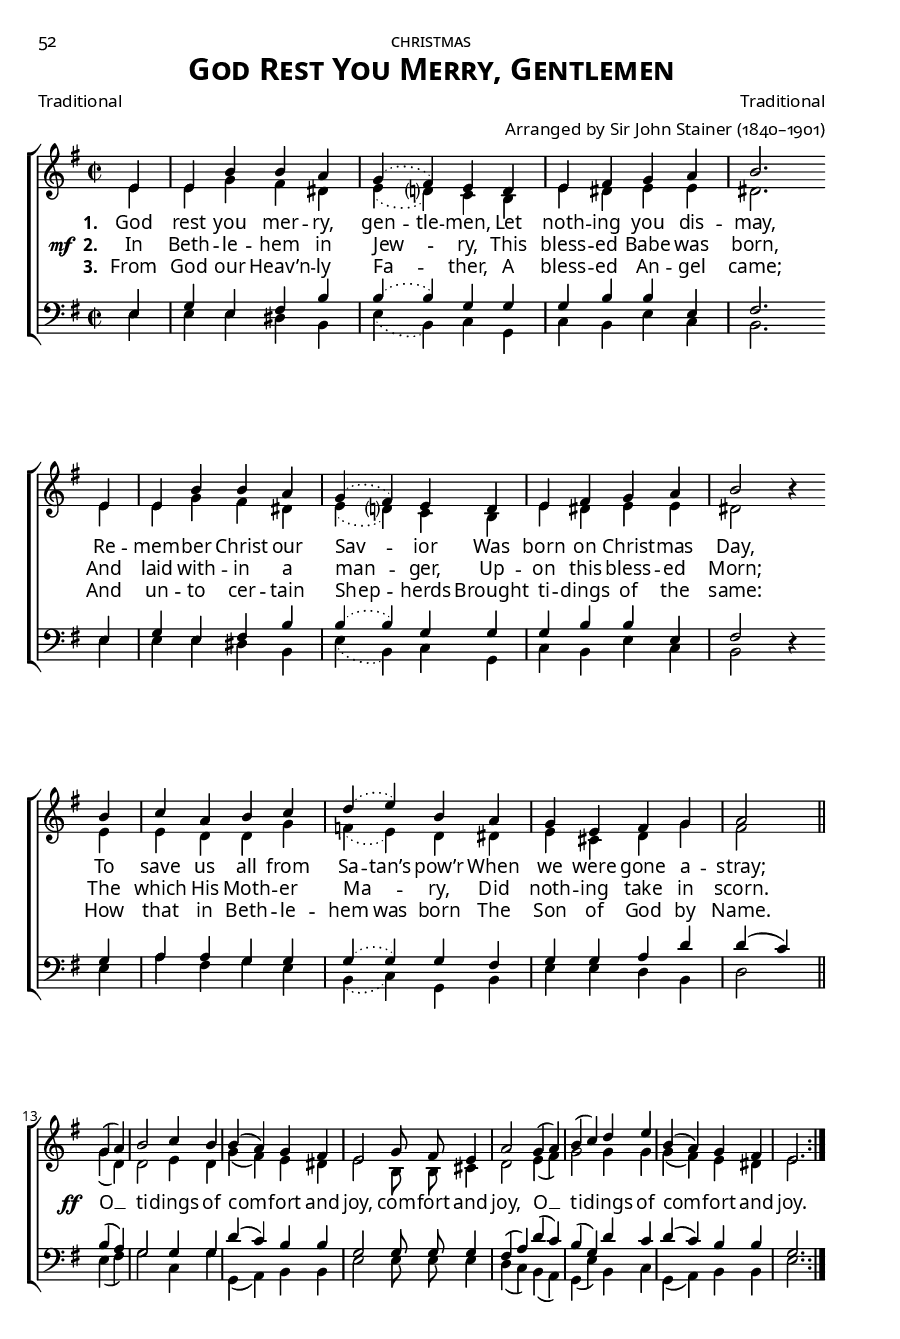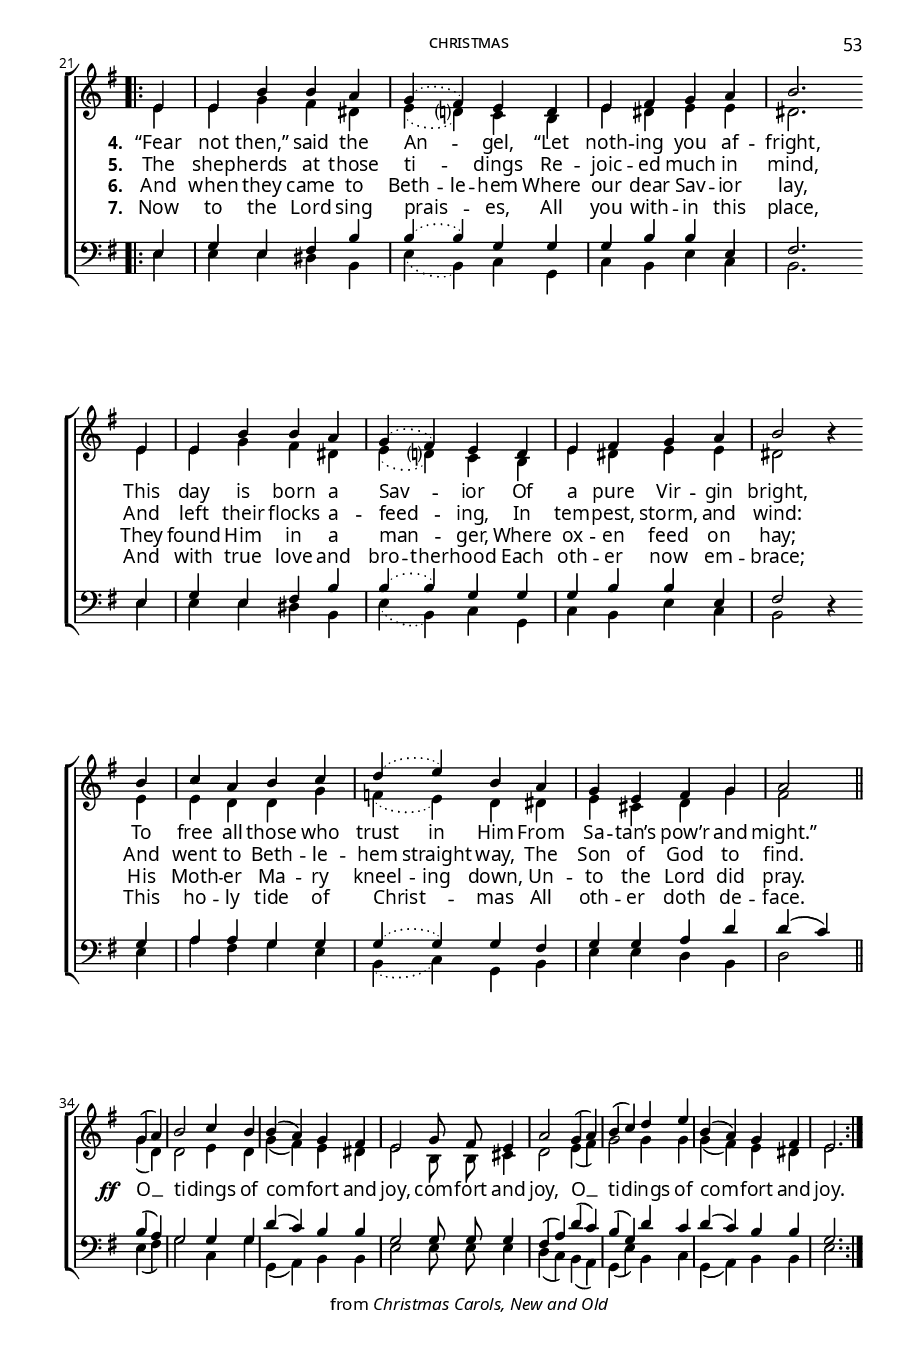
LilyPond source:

\version "2.14.2"
\include "util.ly"
\header {
  title = \markup{\override #'(font-name . "Garamond Premier Pro Semibold"){ \abs-fontsize #15 \smallCapsOldStyle"God Rest You Merry, Gentlemen"}}
  poet = \markup\oldStyleNum"Traditional"
  composer = \markup\oldStyleNum"Traditional"
  arranger = \markup\oldStyleNum"Arranged by Sir John Stainer (1840–1901)"
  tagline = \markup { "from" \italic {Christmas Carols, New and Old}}
}
\paper {
  paper-height = 9\in
  paper-width = 6\in
  indent = 0\in
  %system-system-spacing = #'((basic-distance . 10) (padding . 0))
  %system-system-spacing =
  %  #'((basic-distance . 0)
  %     (minimum-distance . 0)
  %     (padding . -5)
  %     (stretchability . 100))
  ragged-last-bottom = ##f
  ragged-bottom = ##f
  two-sided = ##t
  inner-margin = 0.5\in
  outer-margin = 0.25\in
  top-margin = 0.25\in
  bottom-margin = 0.25\in
  first-page-number = #052
  print-first-page-number = ##t
  headerLine = \markup{\override #'(font-name . "Garamond Premier Pro") \smallCapsOldStyle"christmas"}
  oddHeaderMarkup = \markup\fill-line{
     \override #'(font-name . "Garamond Premier Pro")\abs-fontsize #8.5
     \combine 
        \fill-line{"" \on-the-fly #print-page-number-check-first
        \oldStylePageNum""
        }
        \fill-line{\headerLine}
  }
  evenHeaderMarkup = \markup {
     \override #'(font-name . "Garamond Premier Pro")\abs-fontsize #8.5
     \combine
        \on-the-fly #print-page-number-check-first
        \oldStylePageNum""
        \fill-line{\headerLine}
  }
}
#(set-global-staff-size 15) \paper{ #(define fonts (make-pango-font-tree "GoudyOlSt BT" "Garamond Premier Pro" "Garamond Premier Pro" (/ 15 20))) }
global = {
  \key g \major
  \time 2/2
  \override DynamicLineSpanner #'staff-padding = #0.0
  \override DynamicLineSpanner #'Y-extent = #'(-1 . 1)
}

sopMusic = \relative c' {
  \repeat volta 2 {
    \partial 4 e4 |
    e b' b a |
    \slurDotted g( fis) e d |
    \slurSolid e fis g a |
    b2. \bar""\break e,4 |
    
    e b' b a |
    \slurDotted g( fis) e d |
    \slurSolid
    e fis g a |
    b2 b4\rest \bar""\break b |
    
    c a b c |
    \slurDotted d( e) b a |
    \slurSolid
    g e fis g |
    \partial 2 a2 \bar "||" \break
    
    \partial 2 g4( a) |
    b2 c4 b |
    b( a) g fis |
    e2 g8\noBeam fis e4 |
    a2 g4( a) |
    b( c) d e |
    b( a) g fis |
    \partial 4*3 e2. \break
  }
}
sopWords = \lyricmode {
  
}

altoMusic = \relative c' {
  e4 |
  e g fis dis |
  \slurDotted e( d?) c b |
  \slurSolid e dis e e |
  dis2. e4 |
  
  e g fis dis |
  \slurDotted e( d?) c b |
  \slurSolid
  e dis e e |
  dis2 s4 e |
  
  e d d g |
  \slurDotted f( e) d dis |
  \slurSolid
  e cis d g |
  fis2 |
  
  g4( d) |
  d2 e4 d |
  g( fis) e dis) |
  e2 b8\noBeam b cis4 |
  d2 e4( fis) |
  g2 g4 g |
  g( fis) e dis |
  e2.
}
altoWords = {
  \dropLyricsIX
  \lyricmode {
    \set stanza = #"1. "
    God rest you mer -- ry, \set ignoreMelismata = ##t
    gen -- tle -- men,
    \unset ignoreMelismata
    Let noth -- ing you dis -- may,
    Re -- mem -- ber Christ our Sav -- ior Was born on Christ -- mas Day,
    To save us all from
    \set ignoreMelismata = ##t
    Sa -- tan’s 
    \unset ignoreMelismata
    pow’r When we were gone a -- stray;
  }
  \set stanza = \markup\dynamic"ff  "
  \lyricmode {
    O __ ti -- dings of com -- fort and joy, com -- fort and joy, O __ ti -- dings of com -- fort and joy.
    
    
    \set stanza = #"4. "
    “Fear not then,” said the An -- gel, “Let noth -- ing you af -- fright,
    This day is born a Sav -- ior Of a pure Vir -- gin bright,
    \set ignoreMelismata = ##t
    To free all those who trust in Him From Sa -- tan’s pow’r and might.”
    \unset ignoreMelismata
  }
  \set stanza = \markup\dynamic"ff  "
  \lyricmode {
    O __ ti -- dings of com -- fort and joy, com -- fort and joy, O __ ti -- dings of com -- fort and joy.
  }
}
altoWordsII = {
  \dropLyricsIX
  \set stanza = \markup{\dynamic"  mf " "2. "}
  \lyricmode {
    In Beth -- le -- hem in Jew -- ry, This bless -- ed Babe was born,
    And laid with -- in a man -- ger, Up -- on this bless -- ed Morn;
    The which His Moth -- er Ma -- ry, Did noth -- ing take in scorn.
    
    \repeat unfold 20\skip1
    \set stanza = #"5. "
    The shep -- herds at those ti -- dings Re -- joic -- ed much in mind,
    And left their flocks a -- feed -- ing, In tem -- pest, storm, and wind:
    \set ignoreMelismata = ##t
    And went to Beth -- le -- hem straight way, The Son of God to find.
  }
}
altoWordsIII = \lyricmode {
  \dropLyricsIX
  \set stanza = #"3. "
  From God our Heav’n -- ly Fa -- ther, A bless -- ed An -- gel came;
  And un -- to cer -- tain Shep -- herds Brought ti -- dings of the same:
  \set ignoreMelismata = ##t
  How that in Beth -- le -- hem was born The Son of God by Name.
  
  \unset ignoreMelismata
  \repeat unfold 20\skip1
  \set stanza = #"6. "
  And when they came to \set ignoreMelismata = ##t
  Beth -- le -- hem
  \unset ignoreMelismata
  Where our dear Sav -- ior lay,
  They found Him in a man -- ger, Where ox -- en feed on hay;
  \set ignoreMelismata = ##t
  His Moth -- er Ma -- ry kneel -- ing down, Un -- to the Lord did pray.
}
altoWordsIV = \lyricmode {
  \repeat unfold 59\skip1
  \dropLyricsIX
  \set stanza = #"7. "
  Now to the Lord sing prais -- es,
  All you with -- in this place,
  And with true love and \set ignoreMelismata = ##t
  bro -- ther -- hood
  \unset ignoreMelismata
  Each oth -- er now em -- brace;
  This ho -- ly tide of Christ -- mas
  All oth -- er doth de -- face.
}
altoWordsV = \lyricmode {
}
altoWordsVI = \lyricmode {
}
altoWordsVII = \lyricmode {
}

tenorMusic = \relative c {
  e4 |
  g e fis b |
  \slurDotted b( b) g g |
  \slurSolid
  g b b e, |
  fis2. e4 |
  
  g e fis b |
  \slurDotted b( b) g g |
  \slurSolid
  g b b e, |
  fis2 s4 g |
  
  a a g g |
  \slurDotted g( g) g fis |
  \slurSolid
  g g a d |
  d( c) |
  
  b( a) |
  g2 g4 g |
  d'( c) b b |
  g2 g8\noBeam g g4 |
  fis( a) d( c) |
  b( g) d' c |
  d( c) b b |
  g2.
}
tenorWords = \lyricmode {

}

bassMusic = \relative c {
  e4 |
  e e dis b |
  \slurDotted e( b) c g |
  \slurSolid
  c b e c |
  b2. e4 |
  
  e e dis b |
  \slurDotted e( b) c g |
  \slurSolid
  c b e c |
  b2 d4\rest e |
  
  a fis g e |
  \slurDotted b( c) g b |
  \slurSolid
  e e d b |
  d2 |
  
  e4( fis) |
  g2 c,4 g' |
  g,( a) b b |
  e2 e8\noBeam e e4 |
  d( c) b( a) |
  g( e') b c |
  g( a) b b |
  e2.
}
bassWords = \lyricmode {

}

\score {
  <<
   \new ChoirStaff <<
%    \new Lyrics = sopranos \with { \override VerticalAxisGroup #'nonstaff-relatedstaff-spacing = #'((basic-distance . 1)) }
    \new Staff = women <<
      \new Voice = "sopranos" { \voiceOne << \global \repeat unfold 2 \sopMusic >> }
      \new Voice = "altos" { \voiceTwo << \global \repeat unfold 2 \altoMusic >> }
    >>
    \new Lyrics \with { alignAboveContext = #"women" \override VerticalAxisGroup #'nonstaff-relatedstaff-spacing = #'((basic-distance . 1))} \lyricsto "sopranos" \sopWords
    \new Lyrics = "altosVII"  \with { alignBelowContext = #"women" \override VerticalAxisGroup #'nonstaff-relatedstaff-spacing = #'((basic-distance . 1))} \lyricsto "altos" \altoWordsVII
    \new Lyrics = "altosVI"  \with { alignBelowContext = #"women" \override VerticalAxisGroup #'nonstaff-relatedstaff-spacing = #'((basic-distance . 1))} \lyricsto "altos" \altoWordsVI
    \new Lyrics = "altosV"  \with { alignBelowContext = #"women" \override VerticalAxisGroup #'nonstaff-relatedstaff-spacing = #'((basic-distance . 1))} \lyricsto "altos" \altoWordsV
    \new Lyrics = "altosIV"  \with { alignBelowContext = #"women" \override VerticalAxisGroup #'nonstaff-relatedstaff-spacing = #'((basic-distance . 1))} \lyricsto "altos" \altoWordsIV
    \new Lyrics = "altosIII"  \with { alignBelowContext = #"women" \override VerticalAxisGroup #'nonstaff-relatedstaff-spacing = #'((basic-distance . 1))} \lyricsto "altos" \altoWordsIII
    \new Lyrics = "altosII"  \with { alignBelowContext = #"women" \override VerticalAxisGroup #'nonstaff-relatedstaff-spacing = #'((basic-distance . 1))} \lyricsto "altos" \altoWordsII
    \new Lyrics = "altos"  \with { alignBelowContext = #"women" \override VerticalAxisGroup #'nonstaff-relatedstaff-spacing = #'((padding . -0.5)) } \lyricsto "altos" \altoWords
   \new Staff = men <<
      \clef bass
      \new Voice = "tenors" { \voiceOne << \global \repeat unfold 2 \tenorMusic >> }
      \new Voice = "basses" { \voiceTwo << \global \repeat unfold 2 \bassMusic >> }
    >>
    \new Lyrics \with { alignAboveContext = #"men" \override VerticalAxisGroup #'nonstaff-relatedstaff-spacing = #'((basic-distance . 1)) } \lyricsto "tenors" \tenorWords
    \new Lyrics \with { alignBelowContext = #"men" \override VerticalAxisGroup #'nonstaff-relatedstaff-spacing = #'((basic-distance . 1)) } \lyricsto "basses" \bassWords
  >>
%    \new PianoStaff << \new Staff { \new Voice { \pianoRH } } \new Staff { \clef "bass" \pianoLH } >>
  >>
  \layout {
    \context {
      \Score
      %\override SpacingSpanner #'base-shortest-duration = #(ly:make-moment 1 8)
      %\override SpacingSpanner #'common-shortest-duration = #(ly:make-moment 1 4)
    }
    \context {
      % Remove all empty staves
      % \Staff \RemoveEmptyStaves \override VerticalAxisGroup #'remove-first = ##t
    }
  }
  \midi {
    %\tempo 4 = 90
    \set Staff.midiInstrument = "flute"
  
    \context {
      \Voice
      \remove "Dynamic_performer"
    }
  }
}
